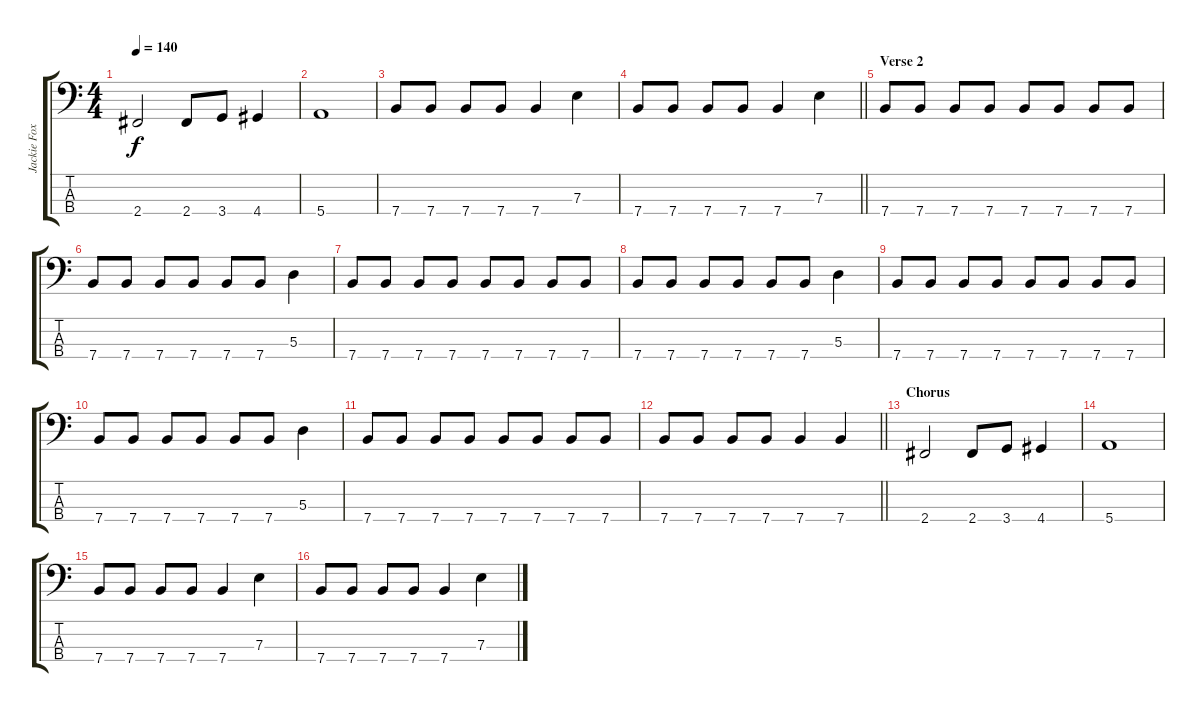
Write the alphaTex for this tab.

\track ("Jackie Fox " "Jackie Fox") {instrument electricbasspick}
\staff {score tabs}
\tuning (G2 D2 A1 E1) {hide}
\ts (4 4)
\tempo 140
\clef f4
\ks c
2.4.2{dy f} 2.4.8 3.4.8 4.4.4 |
5.4.1 |
7.4.8 7.4.8 7.4.8 7.4.8 7.4.4 7.3.4 |
\barLineRight lightlight
7.4.8 7.4.8 7.4.8 7.4.8 7.4.4 7.3.4 |
\section ("" "Verse 2")
7.4.8 7.4.8 7.4.8 7.4.8 7.4.8 7.4.8 7.4.8 7.4.8 |
7.4.8 7.4.8 7.4.8 7.4.8 7.4.8 7.4.8 5.3.4 |
7.4.8 7.4.8 7.4.8 7.4.8 7.4.8 7.4.8 7.4.8 7.4.8 |
7.4.8 7.4.8 7.4.8 7.4.8 7.4.8 7.4.8 5.3.4 |
7.4.8 7.4.8 7.4.8 7.4.8 7.4.8 7.4.8 7.4.8 7.4.8 |
7.4.8 7.4.8 7.4.8 7.4.8 7.4.8 7.4.8 5.3.4 |
7.4.8 7.4.8 7.4.8 7.4.8 7.4.8 7.4.8 7.4.8 7.4.8 |
\barLineRight lightlight
7.4.8 7.4.8 7.4.8 7.4.8 7.4.4 7.4.4 |
\section ("" "Chorus")
2.4.2 2.4.8 3.4.8 4.4.4 |
5.4.1 |
7.4.8 7.4.8 7.4.8 7.4.8 7.4.4 7.3.4 |
7.4.8 7.4.8 7.4.8 7.4.8 7.4.4 7.3.4
